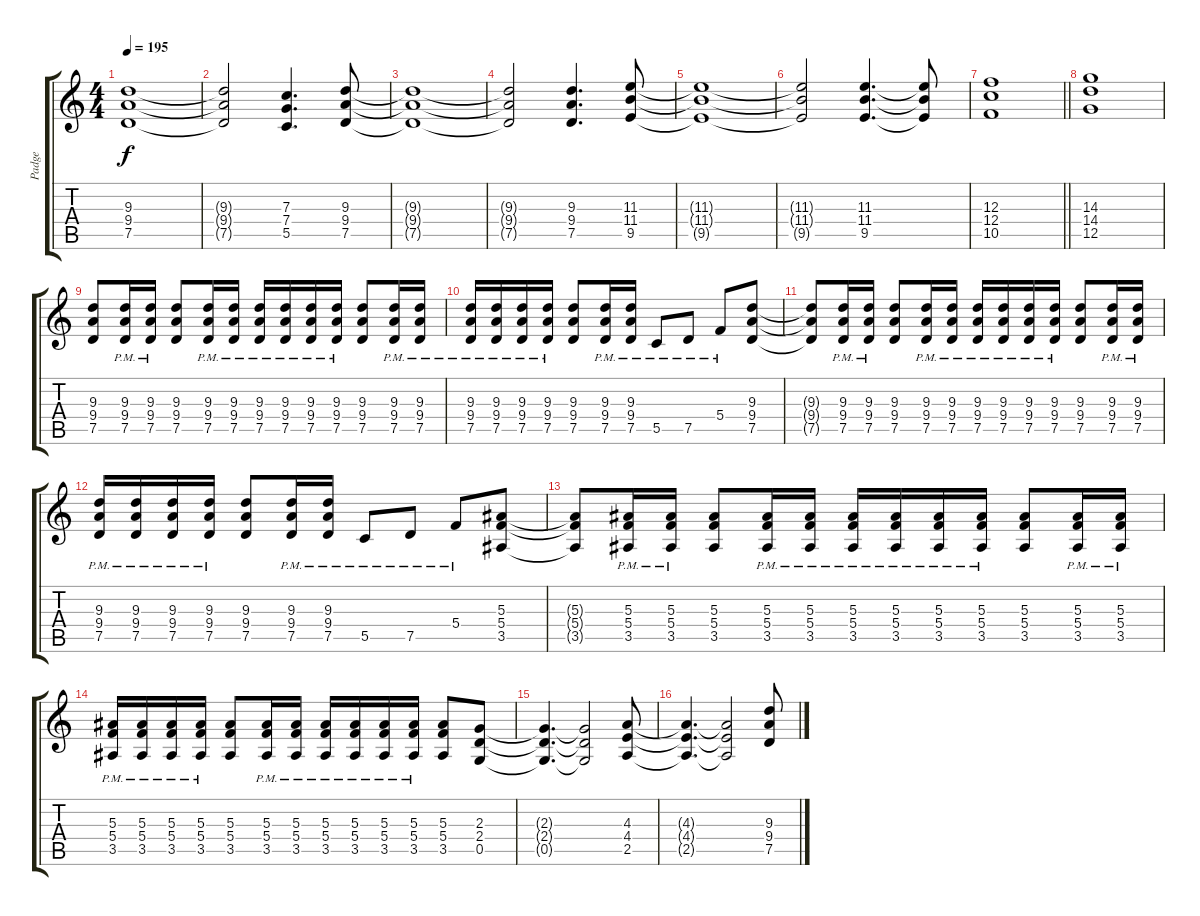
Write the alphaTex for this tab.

\track ("Padge" "Padge") {instrument distortionguitar}
\staff {score tabs}
\tuning (D4 A3 F3 C3 G2 C2) {hide}
\ts (4 4)
\tempo 195
\clef g2
\ks c
(9.3 9.4 7.5).1{dy f} |
(9.3{t} 9.4{t} 7.5{t}).2 (7.3 7.4 5.5).4{d} (9.3 9.4 7.5).8 |
(9.3{t} 9.4{t} 7.5{t}).1 |
(9.3{t} 9.4{t} 7.5{t}).2 (9.3 9.4 7.5).4{d} (11.3 11.4 9.5).8 |
(11.3{t} 11.4{t} 9.5{t}).1 |
(11.3{t} 11.4{t} 9.5{t}).2 (11.3 11.4 9.5).4{d} (11.3{t} 11.4{t} 9.5{t}).8 |
\barLineRight lightlight
(12.3 12.4 10.5).1 |
(14.3 14.4 12.5).1 |
(9.3 9.4 7.5).8 (9.3{pm} 9.4{pm} 7.5{pm}).16 (9.3{pm} 9.4{pm} 7.5{pm}).16 (9.3 9.4 7.5).8 (9.3{pm} 9.4{pm} 7.5{pm}).16 (9.3{pm} 9.4{pm} 7.5{pm}).16 (9.3{pm} 9.4{pm} 7.5{pm}).16 (9.3{pm} 9.4{pm} 7.5{pm}).16 (9.3{pm} 9.4{pm} 7.5{pm}).16 (9.3{pm} 9.4{pm} 7.5{pm}).16 (9.3 9.4 7.5).8 (9.3{pm} 9.4{pm} 7.5{pm}).16 (9.3{pm} 9.4{pm} 7.5{pm}).16 |
(9.3{pm} 9.4{pm} 7.5{pm}).16 (9.3{pm} 9.4{pm} 7.5{pm}).16 (9.3{pm} 9.4{pm} 7.5{pm}).16 (9.3{pm} 9.4{pm} 7.5{pm}).16 (9.3 9.4 7.5).8 (9.3{pm} 9.4{pm} 7.5{pm}).16 (9.3{pm} 9.4{pm} 7.5{pm}).16 5.5{pm}.8 7.5{pm}.8 5.4{pm}.8 (9.3 9.4 7.5).8 |
(9.3{t} 9.4{t} 7.5{t}).8 (9.3{pm} 9.4{pm} 7.5{pm}).16 (9.3{pm} 9.4{pm} 7.5{pm}).16 (9.3 9.4 7.5).8 (9.3{pm} 9.4{pm} 7.5{pm}).16 (9.3{pm} 9.4{pm} 7.5{pm}).16 (9.3{pm} 9.4{pm} 7.5{pm}).16 (9.3{pm} 9.4{pm} 7.5{pm}).16 (9.3{pm} 9.4{pm} 7.5{pm}).16 (9.3{pm} 9.4{pm} 7.5{pm}).16 (9.3 9.4 7.5).8 (9.3{pm} 9.4{pm} 7.5{pm}).16 (9.3{pm} 9.4{pm} 7.5{pm}).16 |
(9.3{pm} 9.4{pm} 7.5{pm}).16 (9.3{pm} 9.4{pm} 7.5{pm}).16 (9.3{pm} 9.4{pm} 7.5{pm}).16 (9.3{pm} 9.4{pm} 7.5{pm}).16 (9.3 9.4 7.5).8 (9.3{pm} 9.4{pm} 7.5{pm}).16 (9.3{pm} 9.4{pm} 7.5{pm}).16 5.5{pm}.8 7.5{pm}.8 5.4{pm}.8 (5.3 5.4 3.5).8 |
(5.3{t} 5.4{t} 3.5{t}).8 (5.3{pm} 5.4{pm} 3.5{pm}).16 (5.3{pm} 5.4{pm} 3.5{pm}).16 (5.3 5.4 3.5).8 (5.3{pm} 5.4{pm} 3.5{pm}).16 (5.3{pm} 5.4{pm} 3.5{pm}).16 (5.3{pm} 5.4{pm} 3.5{pm}).16 (5.3{pm} 5.4{pm} 3.5{pm}).16 (5.3{pm} 5.4{pm} 3.5{pm}).16 (5.3{pm} 5.4{pm} 3.5{pm}).16 (5.3 5.4 3.5).8 (5.3{pm} 5.4{pm} 3.5{pm}).16 (5.3{pm} 5.4{pm} 3.5{pm}).16 |
(5.3{pm} 5.4{pm} 3.5{pm}).16 (5.3{pm} 5.4{pm} 3.5{pm}).16 (5.3{pm} 5.4{pm} 3.5{pm}).16 (5.3{pm} 5.4{pm} 3.5{pm}).16 (5.3 5.4 3.5).8 (5.3{pm} 5.4{pm} 3.5{pm}).16 (5.3{pm} 5.4{pm} 3.5{pm}).16 (5.3{pm} 5.4{pm} 3.5{pm}).16 (5.3{pm} 5.4{pm} 3.5{pm}).16 (5.3{pm} 5.4{pm} 3.5{pm}).16 (5.3{pm} 5.4{pm} 3.5{pm}).16 (5.3 5.4 3.5).8 (2.3 2.4 0.5).8 |
(2.3{t} 2.4{t} 0.5{t}).4{d} (2.3{t} 2.4{t} 0.5{t}).2 (4.3 4.4 2.5).8 |
(4.3{t} 4.4{t} 2.5{t}).4{d} (4.3{t} 4.4{t} 2.5{t}).2 (9.3 9.4 7.5).8
